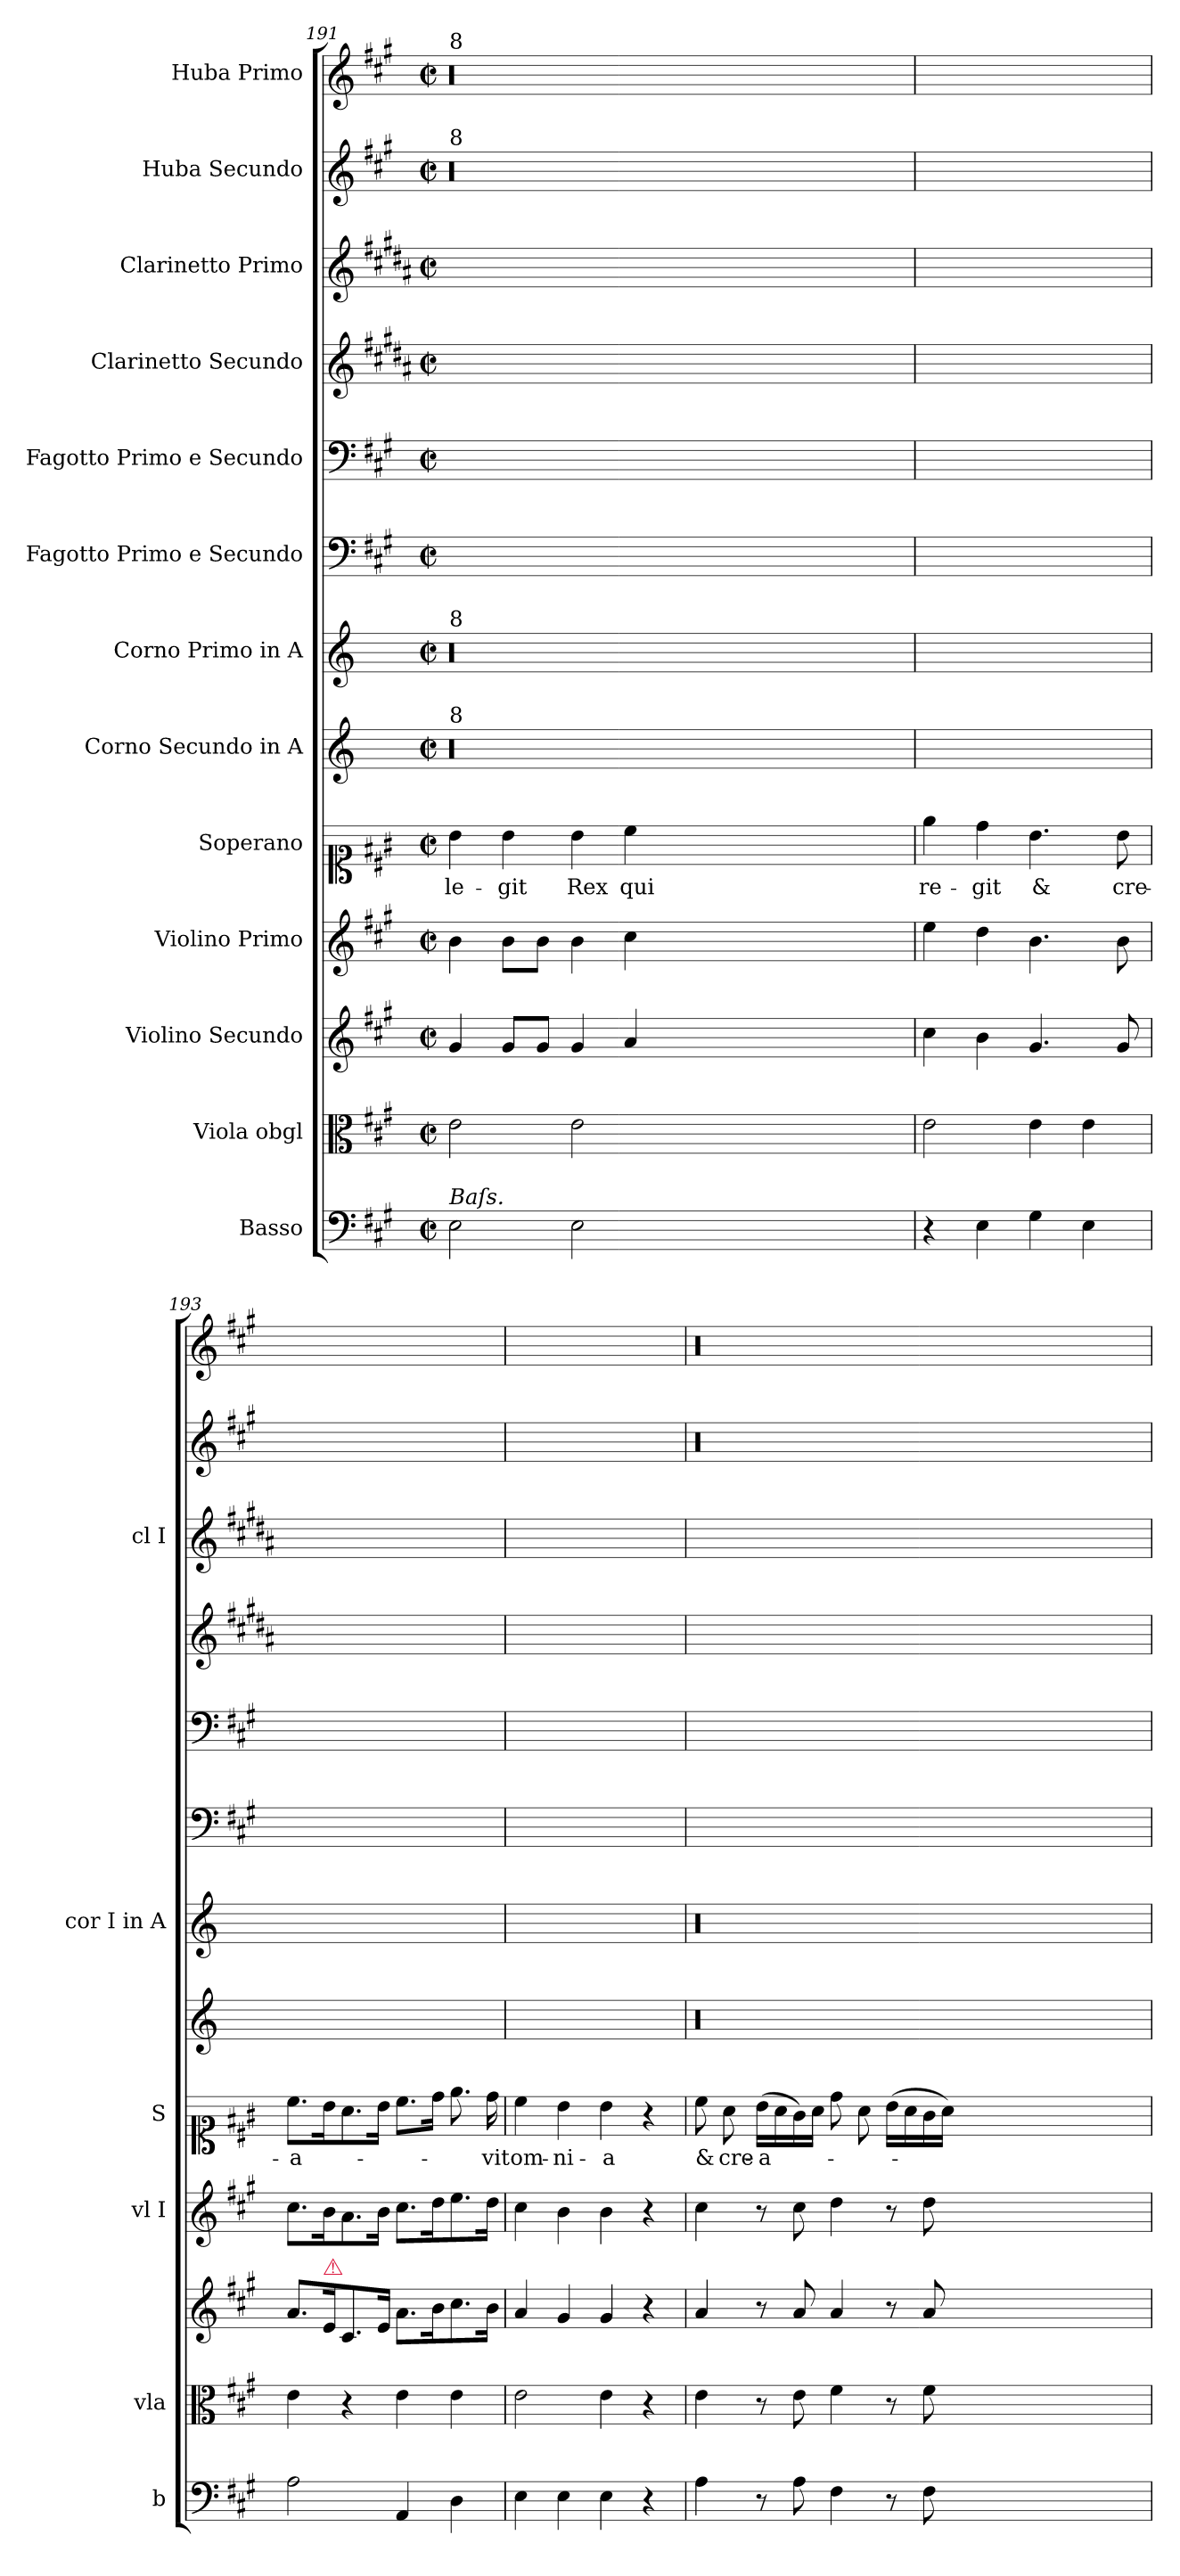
**kern	**dynam	**kern	**dynam	**kern	**dynam	**kern	**dynam	**kern	**text	**kern	**kern	**kern	**kern	**kern	**kern	**kern	**kern
*part13	*part13	*part12	*part12	*part11	*part11	*part10	*part10	*part9	*part9	*part8	*part7	*part6	*part5	*part4	*part3	*part2	*part1
*staff13	*staff13	*staff12	*staff12	*staff11	*staff11	*staff10	*staff10	*staff9	*staff9	*staff8	*staff7	*staff6	*staff5	*staff4	*staff3	*staff2	*staff1
*I"Basso	*	*I"Viola obgl	*	*I"Violino Secundo	*	*I"Violino Primo	*	*I"Soperano	*	*I"Corno Secundo in A	*I"Corno Primo in A	*I"Fagotto Primo e Secundo	*I"Fagotto Primo e Secundo	*I"Clarinetto Secundo	*I"Clarinetto Primo	*I"Huba Secundo	*I"Huba Primo
*I'b	*	*I'vla	*	*	*	*I'vl I	*	*I'S	*	*	*I'cor I in A	*	*	*	*I'cl I	*	*
*clefF4	*	*clefC3	*	*clefG2	*	*clefG2	*	*clefC1	*	*clefG2	*clefG2	*clefF4	*clefF4	*clefG2	*clefG2	*clefG2	*clefG2
*	*	*	*	*	*	*	*	*	*	*ITrd2c3	*ITrd2c3	*	*	*ITrd1c2	*ITrd1c2	*	*
*k[f#c#g#]	*	*k[f#c#g#]	*	*k[f#c#g#]	*	*k[f#c#g#]	*	*k[f#c#g#]	*	*k[f#c#g#]	*k[f#c#g#]	*k[f#c#g#]	*k[f#c#g#]	*k[f#c#g#]	*k[f#c#g#]	*k[f#c#g#]	*k[f#c#g#]
*A:	*	*A:	*	*A:	*	*A:	*	*A:	*	*A:	*A:	*A:	*A:	*A:	*A:	*A:	*A:
*M2/2	*	*M2/2	*	*M2/2	*	*M2/2	*	*M2/2	*	*M2/2	*M2/2	*M2/2	*M2/2	*M2/2	*M2/2	*M2/2	*M2/2
*met(c|)	*	*met(c|)	*	*met(c|)	*	*met(c|)	*	*met(c|)	*	*met(c|)	*met(c|)	*met(c|)	*met(c|)	*met(c|)	*met(c|)	*met(c|)	*met(c|)
=191	=191	=191	=191	=191	=191	=191	=191	=191	=191	=191	=191	=191	=191	=191	=191	=191	=191
!	!	!	!	!	!	!	!	!	!	!	!	!	!	!	!	!	!LO:TX:a:t=8
!	!	!	!	!	!	!	!	!	!	!	!	!	!	!	!	!LO:TX:a:t=8	!
!	!	!	!	!	!	!	!	!	!	!	!LO:TX:a:t=8	!	!	!	!	!	!
!	!	!	!	!	!	!	!	!	!	!LO:TX:a:t=8	!	!	!	!	!	!	!
!LO:TX:a:i:t=Baſs.	!	!	!	!	!	!	!	!	!	!	!	!	!	!	!	!	!
!	!LO:DY:b	!	!LO:DY:b	!	!LO:DY:b	!	!LO:DY:b	!	!	!	!	!	!	!	!	!	!
2E\	pia.	2e\	pia.	4g#/	pia	4b\	pia	4b\	-le-	00r	00r	2E\yy	2E\yy	1ryy	1ryy	00r	00r
.	.	.	.	8g#/L	.	8b\L	.	4b\	-git	.	.	.	.	.	.	.	.
.	.	.	.	8g#/J	.	8b\J	.	.	.	.	.	.	.	.	.	.	.
2E\	.	2e\	.	4g#/	.	4b\	.	4b\	Rex	.	.	2E\yy	2E\yy	.	.	.	.
.	.	.	.	4a/	.	4cc#\	.	4cc#\	qui	.	.	.	.	.	.	.	.
0.ryy	.	0.ryy	.	0.ryy	.	0.ryy	.	0.ryy	.	.	.	0.ryy	0.ryy	0.ryy	0.ryy	.	.
=192	=192	=192	=192	=192	=192	=192	=192	=192	=192	=192	=192	=192	=192	=192	=192	=192	=192
4r	.	2e\	.	4cc#\	.	4ee\	.	4ee\	re-	1ryy	1ryy	4ryy	4ryy	1ryy	1ryy	1ryy	1ryy
4E\	.	.	.	4b\	.	4dd\	.	4dd\	-git	.	.	4E\yy	4E\yy	.	.	.	.
4G#\	.	4e\	.	4.g#/	.	4.b\	.	4.b\	&	.	.	4G#\yy	4G#\yy	.	.	.	.
4E\	.	4e\	.	.	.	.	.	.	.	.	.	4E\yy	4E\yy	.	.	.	.
.	.	.	.	8g#/	.	8b\	.	8b\	cre-	.	.	.	.	.	.	.	.
=193	=193	=193	=193	=193	=193	=193	=193	=193	=193	=193	=193	=193	=193	=193	=193	=193	=193
2A\	.	4e\	.	8.a/L	.	8.cc#\L	.	8.cc#\L	-a-	1ryy	1ryy	2A\yy	2A\yy	1ryy	1ryy	1ryy	1ryy
!	!	!	!	!LO:TX:a:color=crimson:t=⚠	!	!	!	!	!	!	!	!	!	!	!	!	!
.	.	.	.	16e/K	.	16b\K	.	16b\K	.	.	.	.	.	.	.	.	.
.	.	4r	.	8.c#/	.	8.a\	.	8.a\	.	.	.	.	.	.	.	.	.
.	.	.	.	16e/Jk	.	16b\Jk	.	16b\Jk	.	.	.	.	.	.	.	.	.
4AA/	.	4e\	.	8.a\L	.	8.cc#\L	.	8.cc#\L	.	.	.	4AA/yy	4AA/yy	.	.	.	.
.	.	.	.	16b\K	.	16dd\K	.	16dd\Jk	.	.	.	.	.	.	.	.	.
4D\	.	4e\	.	8.cc#\	.	8.ee\	.	8.ee\	.	.	.	4D\yy	4D\yy	.	.	.	.
.	.	.	.	16b\Jk	.	16dd\Jk	.	16dd\	vit	.	.	.	.	.	.	.	.
=194	=194	=194	=194	=194	=194	=194	=194	=194	=194	=194	=194	=194	=194	=194	=194	=194	=194
4E\	.	2e\	.	4a/	.	4cc#\	.	4cc#\	om-	1ryy	1ryy	4E\yy	4E\yy	1ryy	1ryy	1ryy	1ryy
4E\	.	.	.	4g#/	.	4b\	.	4b\	-ni-	.	.	4E\yy	4E\yy	.	.	.	.
4E\	.	4e\	.	4g#/	.	4b\	.	4b\	-a	.	.	4E\yy	4E\yy	.	.	.	.
4r	.	4r	.	4r	.	4r	.	4r	.	.	.	4ryy	4ryy	.	.	.	.
=195	=195	=195	=195	=195	=195	=195	=195	=195	=195	=195	=195	=195	=195	=195	=195	=195	=195
4A\	.	4e\	.	4a/	.	4cc#\	.	8cc#\	&	00r	00r	4A\yy	4A\yy	1ryy	1ryy	00r	00r
.	.	.	.	.	.	.	.	8a\	cre-	.	.	.	.	.	.	.	.
8r	.	8r	.	8r	.	8r	.	(16b\LL	-a-	.	.	8ryy	8ryy	.	.	.	.
.	.	.	.	.	.	.	.	16a\	.	.	.	.	.	.	.	.	.
8A\	.	8e\	.	8a/	.	8cc#\	.	16g#\)	.	.	.	8A\yy	8A\yy	.	.	.	.
.	.	.	.	.	.	.	.	16a\JJ	.	.	.	.	.	.	.	.	.
4F#\	.	4f#\	.	4a/	.	4dd\	.	8dd\	.	.	.	4F#\yy	4F#\yy	.	.	.	.
.	.	.	.	.	.	.	.	8a\	.	.	.	.	.	.	.	.	.
8r	.	8r	.	8r	.	8r	.	(16b\LL	.	.	.	8ryy	8ryy	.	.	.	.
.	.	.	.	.	.	.	.	16a\	.	.	.	.	.	.	.	.	.
8F#\	.	8f#\	.	8a/	.	8dd\	.	16g#\	.	.	.	8F#\yy	8F#\yy	.	.	.	.
.	.	.	.	.	.	.	.	16a\JJ)	.	.	.	.	.	.	.	.	.
0.ryy	.	0.ryy	.	0.ryy	.	0.ryy	.	0.ryy	.	.	.	0.ryy	0.ryy	0.ryy	0.ryy	.	.
=	=	=	=	=	=	=	=	=	=	=	=	=	=	=	=	=	=
*-	*-	*-	*-	*-	*-	*-	*-	*-	*-	*-	*-	*-	*-	*-	*-	*-	*-
